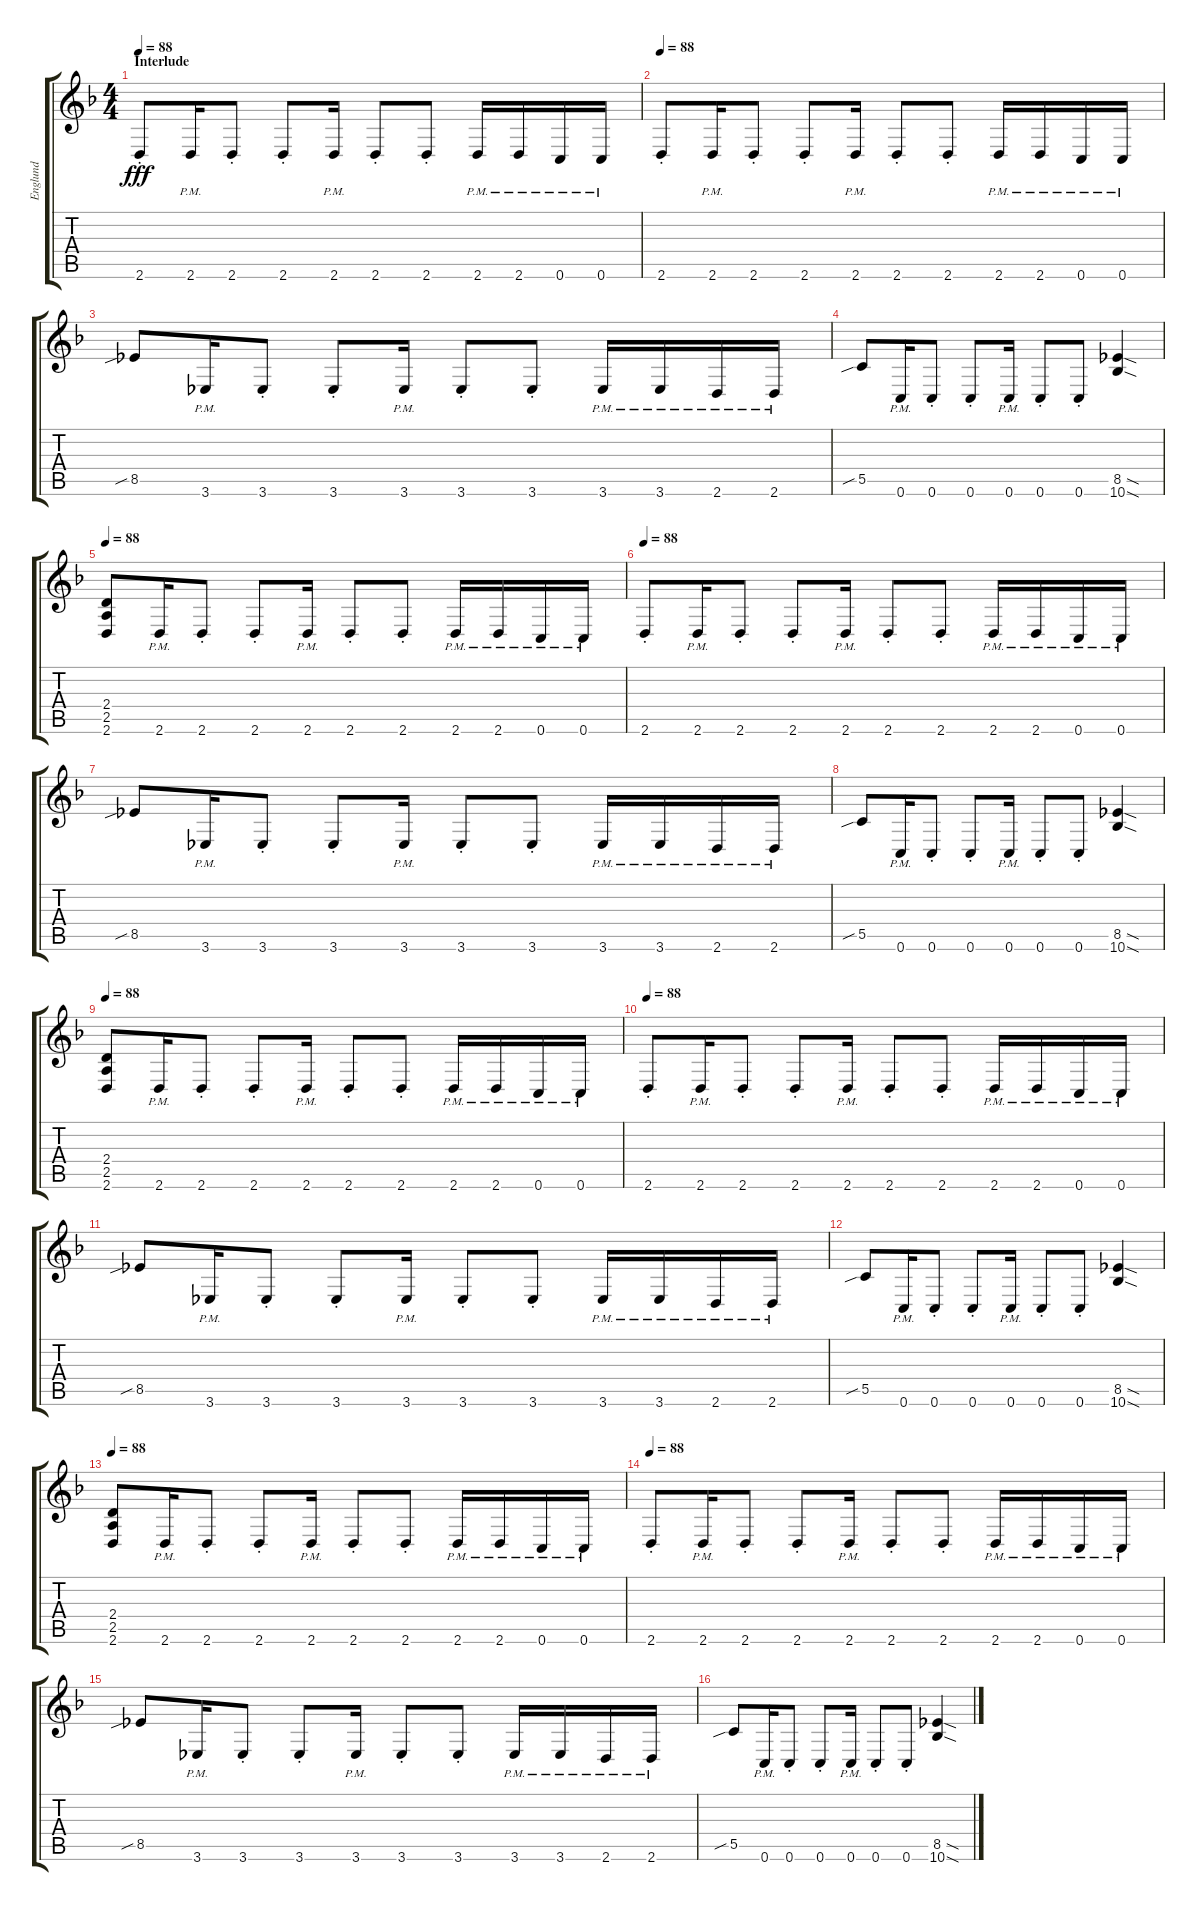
\track ("Englund" "Englund") {instrument distortionguitar}
\staff {score tabs}
\tuning (D4 A3 F3 C3 G2 C2) {hide}
\ts (4 4)
\section ("" "Interlude")
\tempo 88
\clef g2
\ks f
2.6{st}.8{dy fff} 2.6{pm}.16 2.6{st}.8 2.6{st}.8 2.6{pm}.16 2.6{st}.8 2.6{st}.8 2.6{pm}.16 2.6{pm}.16 0.6{pm}.16 0.6{pm}.16 |
\tempo 88
2.6{st}.8 2.6{pm}.16 2.6{st}.8 2.6{st}.8 2.6{pm}.16 2.6{st}.8 2.6{st}.8 2.6{pm}.16 2.6{pm}.16 0.6{pm}.16 0.6{pm}.16 |
8.5{sib}.8 3.6{pm}.16 3.6{st}.8 3.6{st}.8 3.6{pm}.16 3.6{st}.8 3.6{st}.8 3.6{pm}.16 3.6{pm}.16 2.6{pm}.16 2.6{pm}.16 |
5.5{sib}.8 0.6{pm}.16 0.6{st}.8 0.6{st}.8 0.6{pm}.16 0.6{st}.8 0.6{st}.8 (8.5{sod} 10.6{sod}).4 |
\tempo 88
(2.4 2.5 2.6).8 2.6{pm}.16 2.6{st}.8 2.6{st}.8 2.6{pm}.16 2.6{st}.8 2.6{st}.8 2.6{pm}.16 2.6{pm}.16 0.6{pm}.16 0.6{pm}.16 |
\tempo 88
2.6{st}.8 2.6{pm}.16 2.6{st}.8 2.6{st}.8 2.6{pm}.16 2.6{st}.8 2.6{st}.8 2.6{pm}.16 2.6{pm}.16 0.6{pm}.16 0.6{pm}.16 |
8.5{sib}.8 3.6{pm}.16 3.6{st}.8 3.6{st}.8 3.6{pm}.16 3.6{st}.8 3.6{st}.8 3.6{pm}.16 3.6{pm}.16 2.6{pm}.16 2.6{pm}.16 |
5.5{sib}.8 0.6{pm}.16 0.6{st}.8 0.6{st}.8 0.6{pm}.16 0.6{st}.8 0.6{st}.8 (8.5{sod} 10.6{sod}).4 |
\tempo 88
(2.4 2.5 2.6).8 2.6{pm}.16 2.6{st}.8 2.6{st}.8 2.6{pm}.16 2.6{st}.8 2.6{st}.8 2.6{pm}.16 2.6{pm}.16 0.6{pm}.16 0.6{pm}.16 |
\tempo 88
2.6{st}.8 2.6{pm}.16 2.6{st}.8 2.6{st}.8 2.6{pm}.16 2.6{st}.8 2.6{st}.8 2.6{pm}.16 2.6{pm}.16 0.6{pm}.16 0.6{pm}.16 |
8.5{sib}.8 3.6{pm}.16 3.6{st}.8 3.6{st}.8 3.6{pm}.16 3.6{st}.8 3.6{st}.8 3.6{pm}.16 3.6{pm}.16 2.6{pm}.16 2.6{pm}.16 |
5.5{sib}.8 0.6{pm}.16 0.6{st}.8 0.6{st}.8 0.6{pm}.16 0.6{st}.8 0.6{st}.8 (8.5{sod} 10.6{sod}).4 |
\tempo 88
(2.4 2.5 2.6).8 2.6{pm}.16 2.6{st}.8 2.6{st}.8 2.6{pm}.16 2.6{st}.8 2.6{st}.8 2.6{pm}.16 2.6{pm}.16 0.6{pm}.16 0.6{pm}.16 |
\tempo 88
2.6{st}.8 2.6{pm}.16 2.6{st}.8 2.6{st}.8 2.6{pm}.16 2.6{st}.8 2.6{st}.8 2.6{pm}.16 2.6{pm}.16 0.6{pm}.16 0.6{pm}.16 |
8.5{sib}.8 3.6{pm}.16 3.6{st}.8 3.6{st}.8 3.6{pm}.16 3.6{st}.8 3.6{st}.8 3.6{pm}.16 3.6{pm}.16 2.6{pm}.16 2.6{pm}.16 |
5.5{sib}.8 0.6{pm}.16 0.6{st}.8 0.6{st}.8 0.6{pm}.16 0.6{st}.8 0.6{st}.8 (8.5{sod} 10.6{sod}).4
